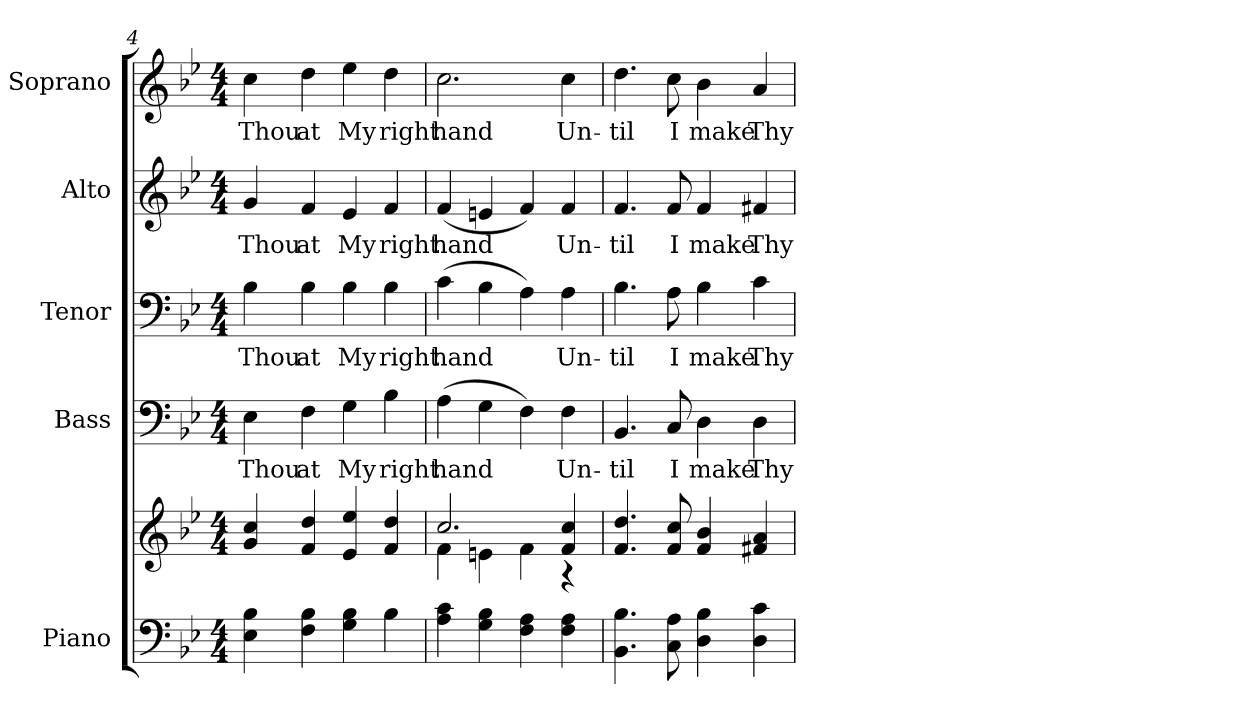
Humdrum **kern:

**kern	**kern	**kern	**text	**kern	**text	**kern	**text	**kern	**text
*part5	*part5	*part4	*part4	*part3	*part3	*part2	*part2	*part1	*part1
*staff6	*staff5	*staff4	*staff4	*staff3	*staff3	*staff2	*staff2	*staff1	*staff1
*I"Piano	*	*I"Bass	*	*I"Tenor	*	*I"Alto	*	*I"Soprano	*
*I'Pno.	*	*I'B.	*	*I'T.	*	*I'A.	*	*I'S.	*
*clefF4	*clefG2	*clefF4	*	*clefF4	*	*clefG2	*	*clefG2	*
*k[b-e-]	*k[b-e-]	*k[b-e-]	*	*k[b-e-]	*	*k[b-e-]	*	*k[b-e-]	*
*B-:	*B-:	*B-:	*	*B-:	*	*B-:	*	*B-:	*
*M4/4	*M4/4	*M4/4	*	*M4/4	*	*M4/4	*	*M4/4	*
=4	=4	=4	=4	=4	=4	=4	=4	=4	=4
!	!	!	!LO:LY:b:color=#000000	!	!	!	!	!	!
!	!	!	!	!	!LO:LY:b:color=#000000	!	!	!	!
!	!	!	!	!	!	!	!LO:LY:b:color=#000000	!	!
!	!	!	!	!	!	!	!	!	!LO:LY:b:color=#000000
4E-i\ 4B-i	4gi/ 4cci	4E-i\	Thou	4B-i\	Thou	4gi/	Thou	4cci\	Thou
!	!	!	!LO:LY:b:color=#000000	!	!	!	!	!	!
!	!	!	!	!	!LO:LY:b:color=#000000	!	!	!	!
!	!	!	!	!	!	!	!LO:LY:b:color=#000000	!	!
!	!	!	!	!	!	!	!	!	!LO:LY:b:color=#000000
4Fi\ 4B-i	4fi/ 4ddi	4Fi\	at	4B-i\	at	4fi/	at	4ddi\	at
!	!	!	!LO:LY:b:color=#000000	!	!	!	!	!	!
!	!	!	!	!	!LO:LY:b:color=#000000	!	!	!	!
!	!	!	!	!	!	!	!LO:LY:b:color=#000000	!	!
!	!	!	!	!	!	!	!	!	!LO:LY:b:color=#000000
4Gi\ 4B-i	4e-i/ 4ee-i	4Gi\	My	4B-i\	My	4e-i/	My	4ee-i\	My
!	!	!	!LO:LY:b:color=#000000	!	!	!	!	!	!
!	!	!	!	!	!LO:LY:b:color=#000000	!	!	!	!
!	!	!	!	!	!	!	!LO:LY:b:color=#000000	!	!
!	!	!	!	!	!	!	!	!	!LO:LY:b:color=#000000
4B-i\	4fi/ 4ddi	4B-i\	right	4B-i\	right	4fi/	right	4ddi\	right
!!LO:PB:g=z
=5	=5	=5	=5	=5	=5	=5	=5	=5	=5
*	*^	*	*	*	*	*	*	*	*
!	!	!	!	!LO:LY:b:color=#000000	!	!	!	!	!	!
!	!	!	!	!	!	!LO:LY:b:color=#000000	!	!	!	!
!	!	!	!	!	!	!	!	!LO:LY:b:color=#000000	!	!
!	!	!	!	!	!	!	!	!	!	!LO:LY:b:color=#000000
4Ai\ 4ci	2.cci/	4fi\	(4Ai\	hand	(4ci\	hand	(4fi/	hand	2.cci\	hand
4Gi\ 4B-i	.	4eni\	4Gi\	.	4B-i\	.	4eni/	.	.	.
4Fi\ 4Ai	.	4fi\	4Fi\)	.	4Ai\)	.	4fi/)	.	.	.
!	!	!	!	!LO:LY:b:color=#000000	!	!	!	!	!	!
!	!	!	!	!	!	!LO:LY:b:color=#000000	!	!	!	!
!	!	!	!	!	!	!	!	!LO:LY:b:color=#000000	!	!
!	!	!	!	!	!	!	!	!	!	!LO:LY:b:color=#000000
4Fi\ 4Ai	4fi/ 4cci	4r	4Fi\	Un-	4Ai\	Un-	4fi/	Un-	4cci\	Un-
*	*v	*v	*	*	*	*	*	*	*	*
=6	=6	=6	=6	=6	=6	=6	=6	=6	=6
*	*^	*	*	*	*	*	*	*	*
!	!	!	!	!LO:LY:b:color=#000000	!	!	!	!	!	!
*	*v	*v	*	*	*	*	*	*	*	*
*	*^	*	*	*	*	*	*	*	*
!	!	!	!	!	!	!LO:LY:b:color=#000000	!	!	!	!
*	*v	*v	*	*	*	*	*	*	*	*
*	*^	*	*	*	*	*	*	*	*
!	!	!	!	!	!	!	!	!LO:LY:b:color=#000000	!	!
*	*v	*v	*	*	*	*	*	*	*	*
*	*^	*	*	*	*	*	*	*	*
!	!	!	!	!	!	!	!	!	!	!LO:LY:b:color=#000000
*	*v	*v	*	*	*	*	*	*	*	*
4.BB-i\ 4.B-i	4.fi/ 4.ddi	4.BB-i/	-til	4.B-i\	-til	4.fi/	-til	4.ddi\	-til
!	!	!	!LO:LY:b:color=#000000	!	!	!	!	!	!
!	!	!	!	!	!LO:LY:b:color=#000000	!	!	!	!
!	!	!	!	!	!	!	!LO:LY:b:color=#000000	!	!
!	!	!	!	!	!	!	!	!	!LO:LY:b:color=#000000
8Ci\ 8Ai	8fi/ 8cci	8Ci/	I	8Ai\	I	8fi/	I	8cci\	I
!	!	!	!LO:LY:b:color=#000000	!	!	!	!	!	!
!	!	!	!	!	!LO:LY:b:color=#000000	!	!	!	!
!	!	!	!	!	!	!	!LO:LY:b:color=#000000	!	!
!	!	!	!	!	!	!	!	!	!LO:LY:b:color=#000000
4Di\ 4B-i	4fi/ 4b-i	4Di\	make	4B-i\	make	4fi/	make	4b-i\	make
!	!	!	!LO:LY:b:color=#000000	!	!	!	!	!	!
!	!	!	!	!	!LO:LY:b:color=#000000	!	!	!	!
!	!	!	!	!	!	!	!LO:LY:b:color=#000000	!	!
!	!	!	!	!	!	!	!	!	!LO:LY:b:color=#000000
4Di\ 4ci	4f#Xi/ 4ai	4Di\	Thy	4ci\	Thy	4f#Xi/	Thy	4ai/	Thy
=	=	=	=	=	=	=	=	=	=
*-	*-	*-	*-	*-	*-	*-	*-	*-	*-
